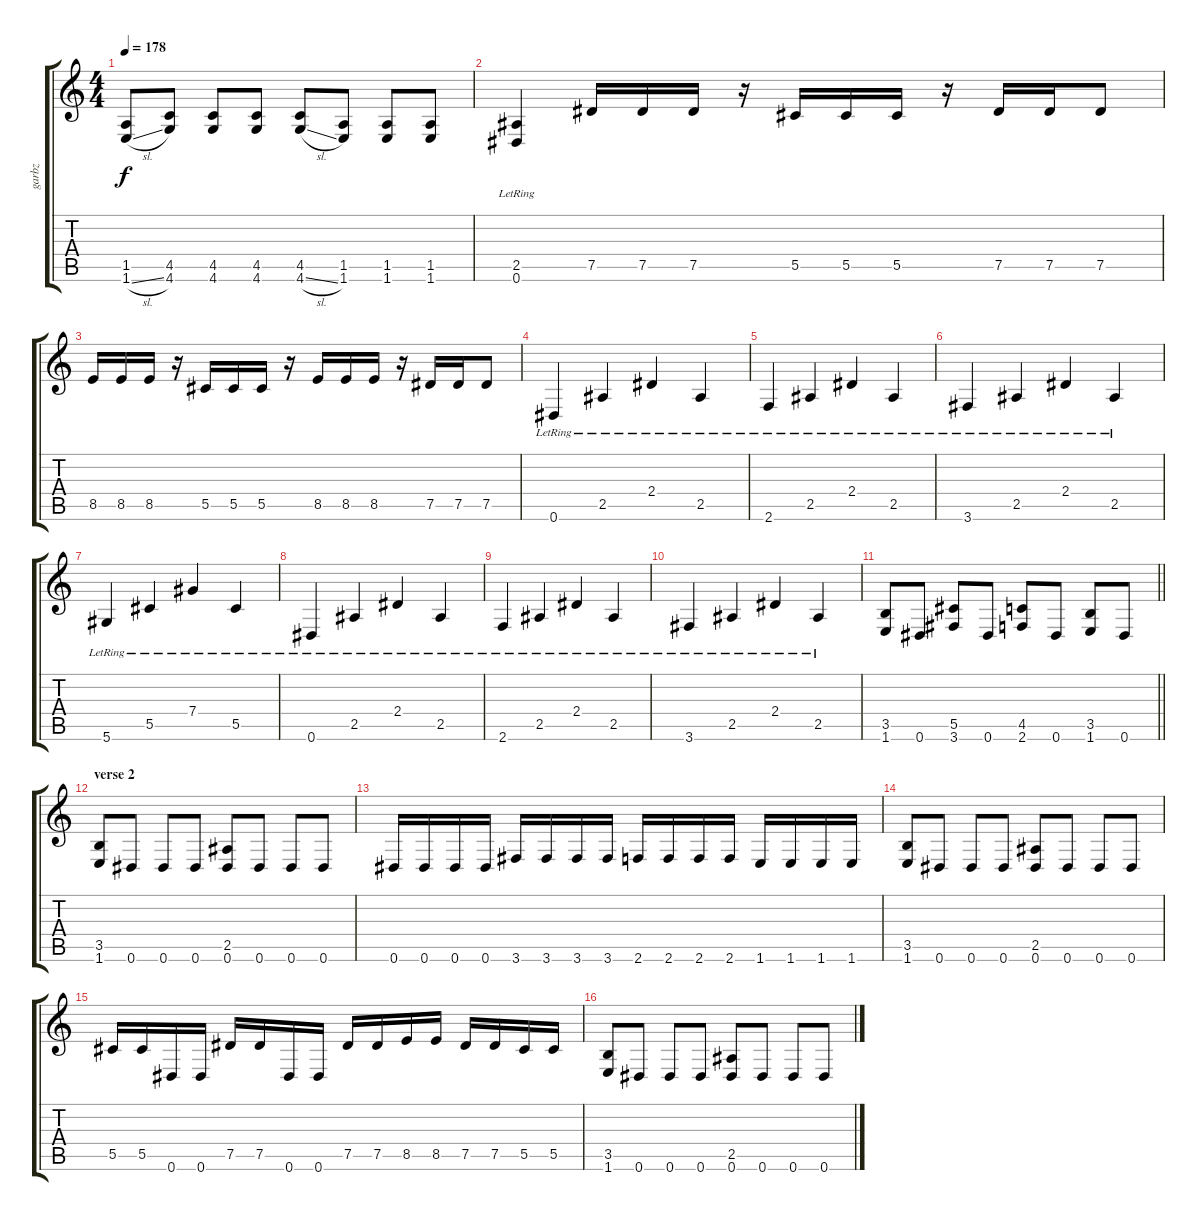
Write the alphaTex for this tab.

\track ("garbz" "garbz") {instrument distortionguitar}
\staff {score tabs}
\tuning (Eb4 Bb3 Gb3 Db3 Ab2 Eb2) {hide}
\ts (4 4)
\tempo 178
\clef g2
\ks c
(1.5 1.6{sl}).8{dy f} (4.5 4.6).8 (4.5 4.6).8 (4.5 4.6).8 (4.5 4.6{sl}).8 (1.5 1.6).8 (1.5 1.6).8 (1.5 1.6).8 |
(2.5 0.6{lr}).4 7.5.16 7.5.16 7.5.16 r.16 5.5.16 5.5.16 5.5.16 r.16 7.5.16 7.5.16 7.5.8 |
8.5.16 8.5.16 8.5.16 r.16 5.5.16 5.5.16 5.5.16 r.16 8.5.16 8.5.16 8.5.16 r.16 7.5.16 7.5.16 7.5.8 |
0.6{lr}.4 2.5{lr}.4 2.4{lr}.4 2.5{lr}.4 |
2.6{lr}.4 2.5{lr}.4 2.4{lr}.4 2.5{lr}.4 |
3.6{lr}.4 2.5{lr}.4 2.4{lr}.4 2.5{lr}.4 |
5.6{lr}.4 5.5{lr}.4 7.4{lr}.4 5.5{lr}.4 |
0.6{lr}.4 2.5{lr}.4 2.4{lr}.4 2.5{lr}.4 |
2.6{lr}.4 2.5{lr}.4 2.4{lr}.4 2.5{lr}.4 |
3.6{lr}.4 2.5{lr}.4 2.4{lr}.4 2.5{lr}.4 |
\barLineRight lightlight
(3.5 1.6).8 0.6.8 (5.5 3.6).8 0.6.8 (4.5 2.6).8 0.6.8 (3.5 1.6).8 0.6.8 |
\section ("" "verse 2")
(3.5 1.6).8 0.6.8 0.6.8 0.6.8 (2.5 0.6).8 0.6.8 0.6.8 0.6.8 |
0.6.16 0.6.16 0.6.16 0.6.16 3.6.16 3.6.16 3.6.16 3.6.16 2.6.16 2.6.16 2.6.16 2.6.16 1.6.16 1.6.16 1.6.16 1.6.16 |
(3.5 1.6).8 0.6.8 0.6.8 0.6.8 (2.5 0.6).8 0.6.8 0.6.8 0.6.8 |
5.5.16 5.5.16 0.6.16 0.6.16 7.5.16 7.5.16 0.6.16 0.6.16 7.5.16 7.5.16 8.5.16 8.5.16 7.5.16 7.5.16 5.5.16 5.5.16 |
(3.5 1.6).8 0.6.8 0.6.8 0.6.8 (2.5 0.6).8 0.6.8 0.6.8 0.6.8
